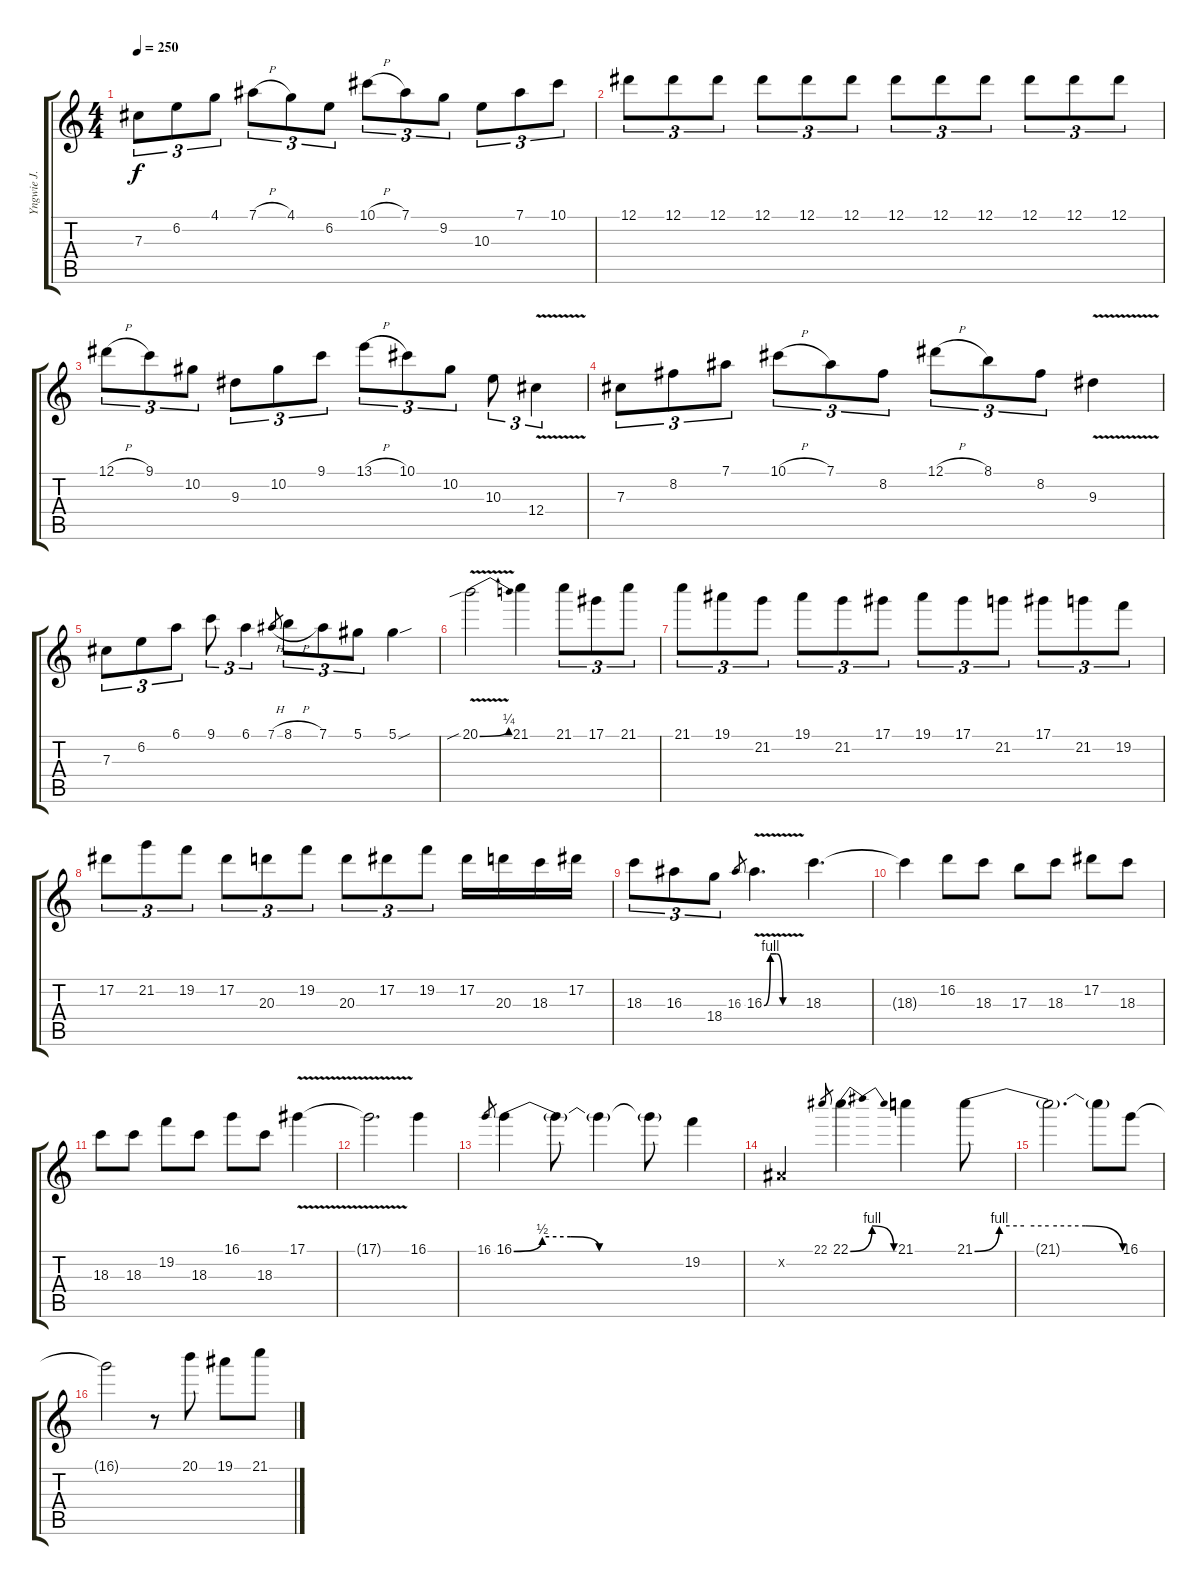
\track ("Yngwie J. Malmsteen" "Yngwie J. ") {instrument distortionguitar}
\staff {score tabs}
\tuning (Eb4 Bb3 Gb3 Db3 Ab2 Eb2) {hide}
\ts (4 4)
\tempo 250
\clef g2
\ks c
7.3.8{tu (3 2) dy f} 6.2.8{tu (3 2)} 4.1.8{tu (3 2)} 7.1{h}.8{tu (3 2)} 4.1.8{tu (3 2)} 6.2.8{tu (3 2)} 10.1{h}.8{tu (3 2)} 7.1.8{tu (3 2)} 9.2.8{tu (3 2)} 10.3.8{tu (3 2)} 7.1.8{tu (3 2)} 10.1.8{tu (3 2)} |
12.1.8{tu (3 2)} 12.1.8{tu (3 2)} 12.1.8{tu (3 2)} 12.1.8{tu (3 2)} 12.1.8{tu (3 2)} 12.1.8{tu (3 2)} 12.1.8{tu (3 2)} 12.1.8{tu (3 2)} 12.1.8{tu (3 2)} 12.1.8{tu (3 2)} 12.1.8{tu (3 2)} 12.1.8{tu (3 2)} |
12.1{h}.8{tu (3 2)} 9.1.8{tu (3 2)} 10.2.8{tu (3 2)} 9.3.8{tu (3 2)} 10.2.8{tu (3 2)} 9.1.8{tu (3 2)} 13.1{h}.8{tu (3 2)} 10.1.8{tu (3 2)} 10.2.8{tu (3 2)} 10.3.8{tu (3 2)} 12.4{v}.4{tu (3 2)} |
7.3.8{tu (3 2)} 8.2.8{tu (3 2)} 7.1.8{tu (3 2)} 10.1{h}.8{tu (3 2)} 7.1.8{tu (3 2)} 8.2.8{tu (3 2)} 12.1{h}.8{tu (3 2)} 8.1.8{tu (3 2)} 8.2.8{tu (3 2)} 9.3{v}.4 |
7.3.8{tu (3 2)} 6.2.8{tu (3 2)} 6.1.8{tu (3 2)} 9.1.8{tu (3 2)} 6.1.4{tu (3 2)} 7.1{h}.8{gr} 8.1{h}.8{tu (3 2)} 7.1.8{tu (3 2)} 5.1.8{tu (3 2)} 5.1{sou}.4 |
20.1{be (bend 0 0 60 1) v sib}.2 21.1.4 21.1.8{tu (3 2)} 17.1.8{tu (3 2)} 21.1.8{tu (3 2)} |
21.1.8{tu (3 2)} 19.1.8{tu (3 2)} 21.2.8{tu (3 2)} 19.1.8{tu (3 2)} 21.2.8{tu (3 2)} 17.1.8{tu (3 2)} 19.1.8{tu (3 2)} 17.1.8{tu (3 2)} 21.2.8{tu (3 2)} 17.1.8{tu (3 2)} 21.2.8{tu (3 2)} 19.2.8{tu (3 2)} |
17.2.8{tu (3 2)} 21.2.8{tu (3 2)} 19.2.8{tu (3 2)} 17.2.8{tu (3 2)} 20.3.8{tu (3 2)} 19.2.8{tu (3 2)} 20.3.8{tu (3 2)} 17.2.8{tu (3 2)} 19.2.8{tu (3 2)} 17.2.16 20.3.16 18.3.16 17.2.16 |
18.3.8{tu (3 2)} 16.3.8{tu (3 2)} 18.4.8{tu (3 2)} 16.3.8{gr} 16.3{be (custom 0 0 10 4 20 4 30 0 60 0) v}.4{d} 18.3.4{d} |
18.3{t}.4 16.2.8 18.3.8 17.3.8 18.3.8 17.2.8 18.3.8 |
18.3.8 18.3.8 19.2.8 18.3.8 16.1.8 18.3.8 17.1{v}.4 |
17.1{v t}.2{d} 16.1.4 |
16.1.8{gr} 16.1{be (custom 0 0 10 2 20 2 30 0 60 0)}.4 16.1{t}.8 16.1{t}.4 16.1{t}.8 19.2.4 |
0.2{x}.4 22.1.8{gr} 22.1{be (bendrelease 0 0 10 4 46 4 60 0)}.4{d} 21.1.4 21.1{be (custom 0 0 10 4 20 4 30 4 45 4 60 0)}.8 |
21.1{t}.2{d} 21.1{t}.8 16.1.8 |
16.1{t}.2 r.8 20.1.8 19.1.8 21.1.8
